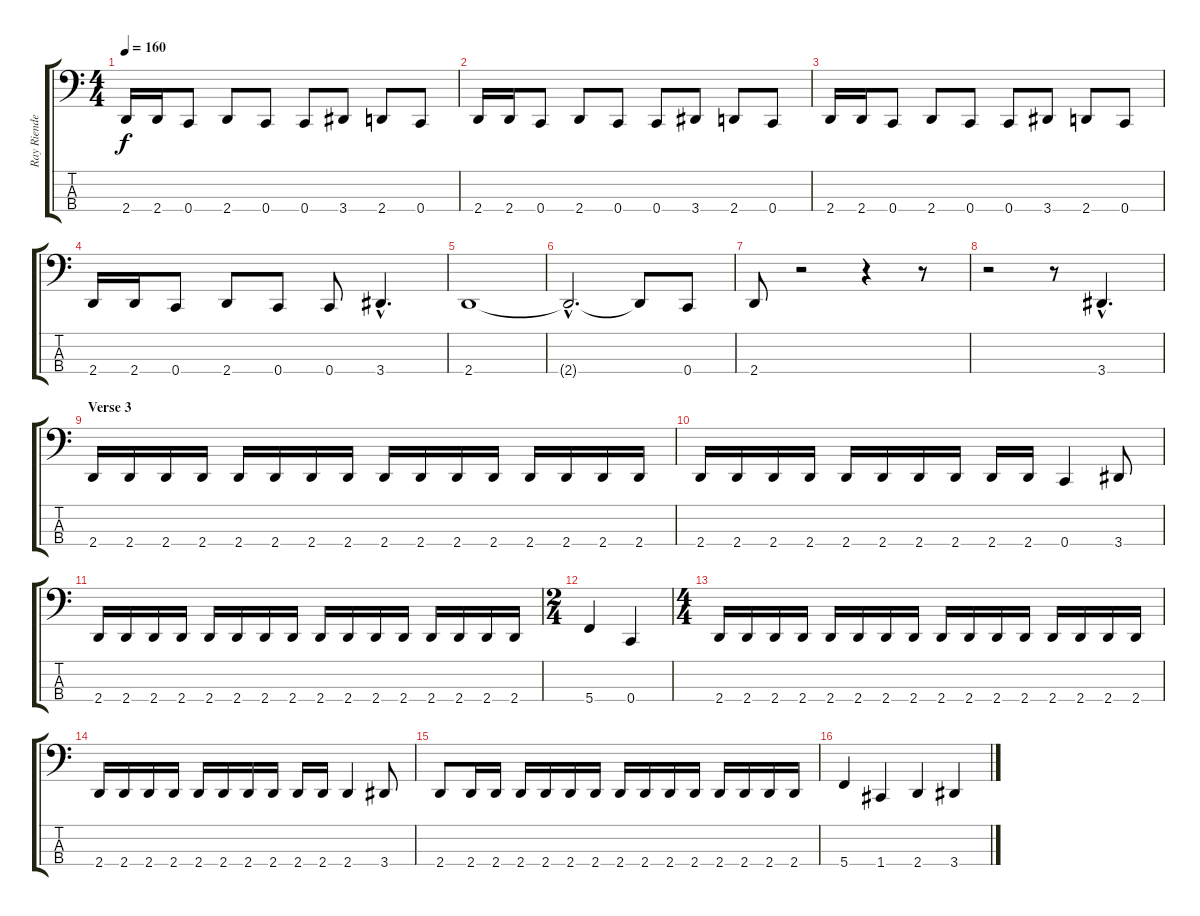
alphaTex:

\track ("Ray Riendeau" "Ray Riende") {instrument electricbassfinger}
\staff {score tabs}
\tuning (F2 C2 G1 C1) {hide}
\ts (4 4)
\tempo 160
\clef f4
\ks c
2.4.16{dy f} 2.4.16 0.4.8 2.4.8 0.4.8 0.4.8 3.4.8 2.4.8 0.4.8 |
2.4.16 2.4.16 0.4.8 2.4.8 0.4.8 0.4.8 3.4.8 2.4.8 0.4.8 |
2.4.16 2.4.16 0.4.8 2.4.8 0.4.8 0.4.8 3.4.8 2.4.8 0.4.8 |
2.4.16 2.4.16 0.4.8 2.4.8 0.4.8 0.4.8 3.4{hac}.4{d} |
2.4.1 |
2.4{hac t}.2{d} 2.4{t}.8 0.4.8 |
2.4.8 r.2 r.4 r.8 |
r.2 r.8 3.4{hac}.4{d} |
\section ("" "Verse 3")
2.4.16 2.4.16 2.4.16 2.4.16 2.4.16 2.4.16 2.4.16 2.4.16 2.4.16 2.4.16 2.4.16 2.4.16 2.4.16 2.4.16 2.4.16 2.4.16 |
2.4.16 2.4.16 2.4.16 2.4.16 2.4.16 2.4.16 2.4.16 2.4.16 2.4.16 2.4.16 0.4.4 3.4.8 |
2.4.16 2.4.16 2.4.16 2.4.16 2.4.16 2.4.16 2.4.16 2.4.16 2.4.16 2.4.16 2.4.16 2.4.16 2.4.16 2.4.16 2.4.16 2.4.16 |
\ts (2 4)
5.4.4 0.4.4 |
\ts (4 4)
2.4.16 2.4.16 2.4.16 2.4.16 2.4.16 2.4.16 2.4.16 2.4.16 2.4.16 2.4.16 2.4.16 2.4.16 2.4.16 2.4.16 2.4.16 2.4.16 |
2.4.16 2.4.16 2.4.16 2.4.16 2.4.16 2.4.16 2.4.16 2.4.16 2.4.16 2.4.16 2.4.4 3.4.8 |
2.4.8 2.4.16 2.4.16 2.4.16 2.4.16 2.4.16 2.4.16 2.4.16 2.4.16 2.4.16 2.4.16 2.4.16 2.4.16 2.4.16 2.4.16 |
5.4.4 1.4.4 2.4.4 3.4.4
